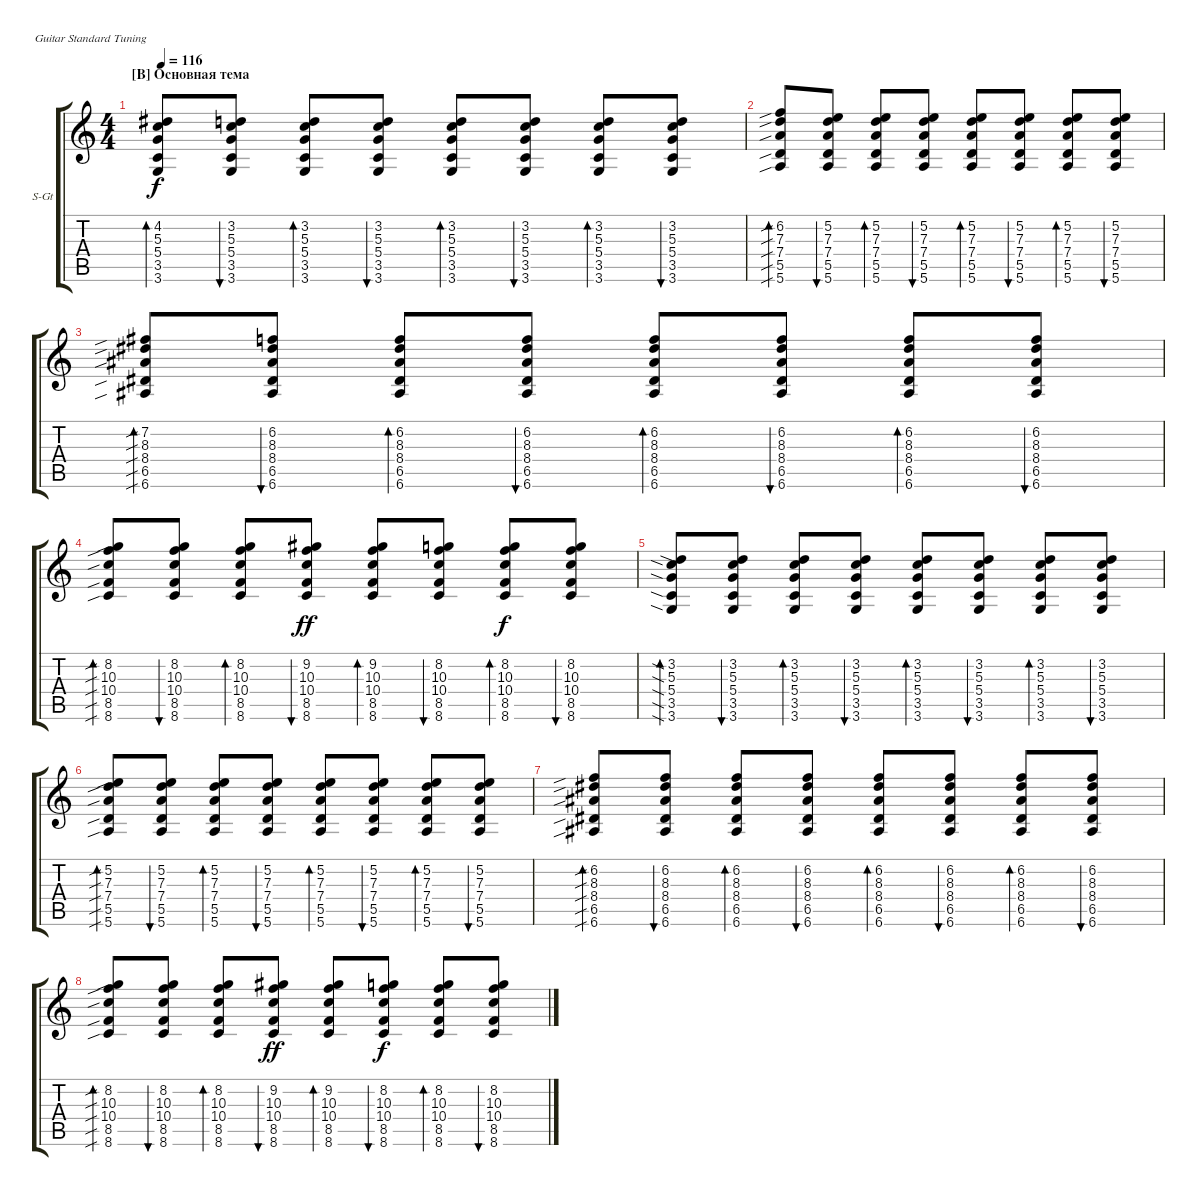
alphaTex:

\defaultSystemsLayout 4
\bracketExtendMode groupsimilarinstruments
\firstSystemTrackNameOrientation horizontal
\otherSystemsTrackNameOrientation horizontal
\track ("Steel Guitar" "S-Gt") {instrument acousticguitarsteel}
\staff {score tabs}
\tuning (E4 B3 G3 D3 A2 E2)
\ts (4 4)
\section ("B" "Основная тема")
\tempo 116
\clef g2
\ks c
(5.4 3.5 5.3 4.2 3.6).8{bd 51 dy f} (5.4 3.5 5.3 3.2 3.6).8{bu 51} (5.4 3.5 5.3 3.2 3.6).8{bd 51} (5.4 3.5 5.3 3.2 3.6).8{bu 51} (5.4 3.5 5.3 3.2 3.6).8{bd 51} (5.4 3.5 5.3 3.2 3.6).8{bu 51} (5.4 3.5 5.3 3.2 3.6).8{bd 51} (5.4 3.5 5.3 3.2 3.6).8{bu 51} |
(7.4{sib} 5.5{sib} 7.3{sib} 6.2{sib} 5.6{sib}).8{bd 51} (7.4 5.5 7.3 5.2 5.6).8{bu 51} (7.4 5.5 7.3 5.2 5.6).8{bd 51} (7.4 5.5 7.3 5.2 5.6).8{bu 51} (7.4 5.5 7.3 5.2 5.6).8{bd 51} (7.4 5.5 7.3 5.2 5.6).8{bu 51} (7.4 5.5 7.3 5.2 5.6).8{bd 51} (7.4 5.5 7.3 5.2 5.6).8{bu 51} |
(8.4{sib} 6.5{sib} 8.3{sib} 7.2{sib} 6.6{sib}).8{bd 51} (8.4 6.5 8.3 6.2 6.6).8{bu 51} (8.4 6.5 8.3 6.2 6.6).8{bd 51} (8.4 6.5 8.3 6.2 6.6).8{bu 51} (8.4 6.5 8.3 6.2 6.6).8{bd 51} (8.4 6.5 8.3 6.2 6.6).8{bu 51} (8.4 6.5 8.3 6.2 6.6).8{bd 51} (8.4 6.5 8.3 6.2 6.6).8{bu 51} |
(10.4{sib} 8.5{sib} 10.3{sib} 8.2{sib} 8.6{sib}).8{bd 51} (10.4 8.5 10.3 8.2 8.6).8{bu 51} (10.4 8.5 10.3 8.2 8.6).8{bd 51} (10.4 8.5 10.3 9.2 8.6).8{bu 51 dy ff} (10.4 8.5 10.3 9.2 8.6).8{bd 51} (10.4 8.5 10.3 8.2 8.6).8{bu 51} (10.4 8.5 10.3 8.2 8.6).8{bd 51 dy f} (10.4 8.5 10.3 8.2 8.6).8{bu 51} |
(5.4{sia} 3.5{sia} 5.3{sia} 3.2{sia} 3.6{sia}).8{bd 51} (5.4 3.5 5.3 3.2 3.6).8{bu 51} (5.4 3.5 5.3 3.2 3.6).8{bd 51} (5.4 3.5 5.3 3.2 3.6).8{bu 51} (5.4 3.5 5.3 3.2 3.6).8{bd 51} (5.4 3.5 5.3 3.2 3.6).8{bu 51} (5.4 3.5 5.3 3.2 3.6).8{bd 51} (5.4 3.5 5.3 3.2 3.6).8{bu 51} |
(7.4{sib} 5.5{sib} 7.3{sib} 5.2{sib} 5.6{sib}).8{bd 51} (7.4 5.5 7.3 5.2 5.6).8{bu 51} (7.4 5.5 7.3 5.2 5.6).8{bd 51} (7.4 5.5 7.3 5.2 5.6).8{bu 51} (7.4 5.5 7.3 5.2 5.6).8{bd 51} (7.4 5.5 7.3 5.2 5.6).8{bu 51} (7.4 5.5 7.3 5.2 5.6).8{bd 51} (7.4 5.5 7.3 5.2 5.6).8{bu 51} |
(8.4{sib} 6.5{sib} 8.3{sib} 6.2{sib} 6.6{sib}).8{bd 51} (8.4 6.5 8.3 6.2 6.6).8{bu 51} (8.4 6.5 8.3 6.2 6.6).8{bd 51} (8.4 6.5 8.3 6.2 6.6).8{bu 51} (8.4 6.5 8.3 6.2 6.6).8{bd 51} (8.4 6.5 8.3 6.2 6.6).8{bu 51} (8.4 6.5 8.3 6.2 6.6).8{bd 51} (8.4 6.5 8.3 6.2 6.6).8{bu 51} |
(10.4{sib} 8.5{sib} 10.3{sib} 8.2{sib} 8.6{sib}).8{bd 51} (10.4 8.5 10.3 8.2 8.6).8{bu 51} (10.4 8.5 10.3 8.2 8.6).8{bd 51} (10.4 8.5 10.3 9.2 8.6).8{bu 51 dy ff} (10.4 8.5 10.3 9.2 8.6).8{bd 51} (10.4 8.5 10.3 8.2 8.6).8{bu 51 dy f} (10.4 8.5 10.3 8.2 8.6).8{bd 51} (10.4 8.5 10.3 8.2 8.6).8{bu 51}
